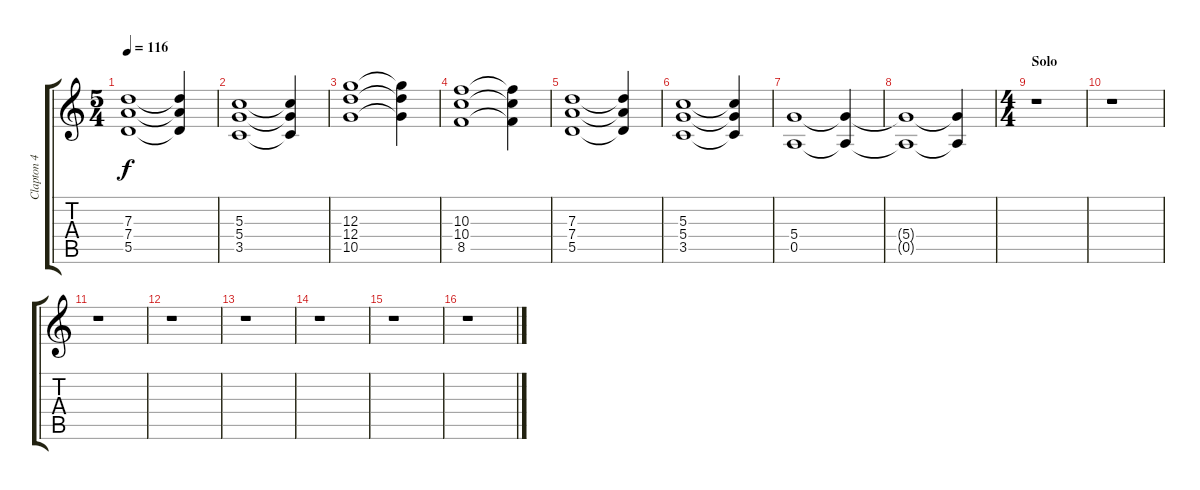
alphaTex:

\track ("Clapton 4" "Clapton 4") {instrument overdrivenguitar}
\staff {score tabs}
\tuning (E4 B3 G3 D3 A2 E2) {hide}
\ts (5 4)
\tempo 116
\clef g2
\ks c
(7.3 7.4 5.5).1{dy f} (7.3{t} 7.4{t} 5.5{t}).4 |
(5.3 5.4 3.5).1 (5.3{t} 5.4{t} 3.5{t}).4 |
(12.3 12.4 10.5).1 (12.3{t} 12.4{t} 10.5{t}).4 |
(10.3 10.4 8.5).1 (10.3{t} 10.4{t} 8.5{t}).4 |
(7.3 7.4 5.5).1 (7.3{t} 7.4{t} 5.5{t}).4 |
(5.3 5.4 3.5).1 (5.3{t} 5.4{t} 3.5{t}).4 |
(5.4 0.5).1 (5.4{t} 0.5{t}).4 |
(5.4{t} 0.5{t}).1 (5.4{t} 0.5{t}).4 |
\ts (4 4)
\section ("" "Solo")
r.1 |
r.1 |
r.1 |
r.1 |
r.1 |
r.1 |
r.1 |
r.1
